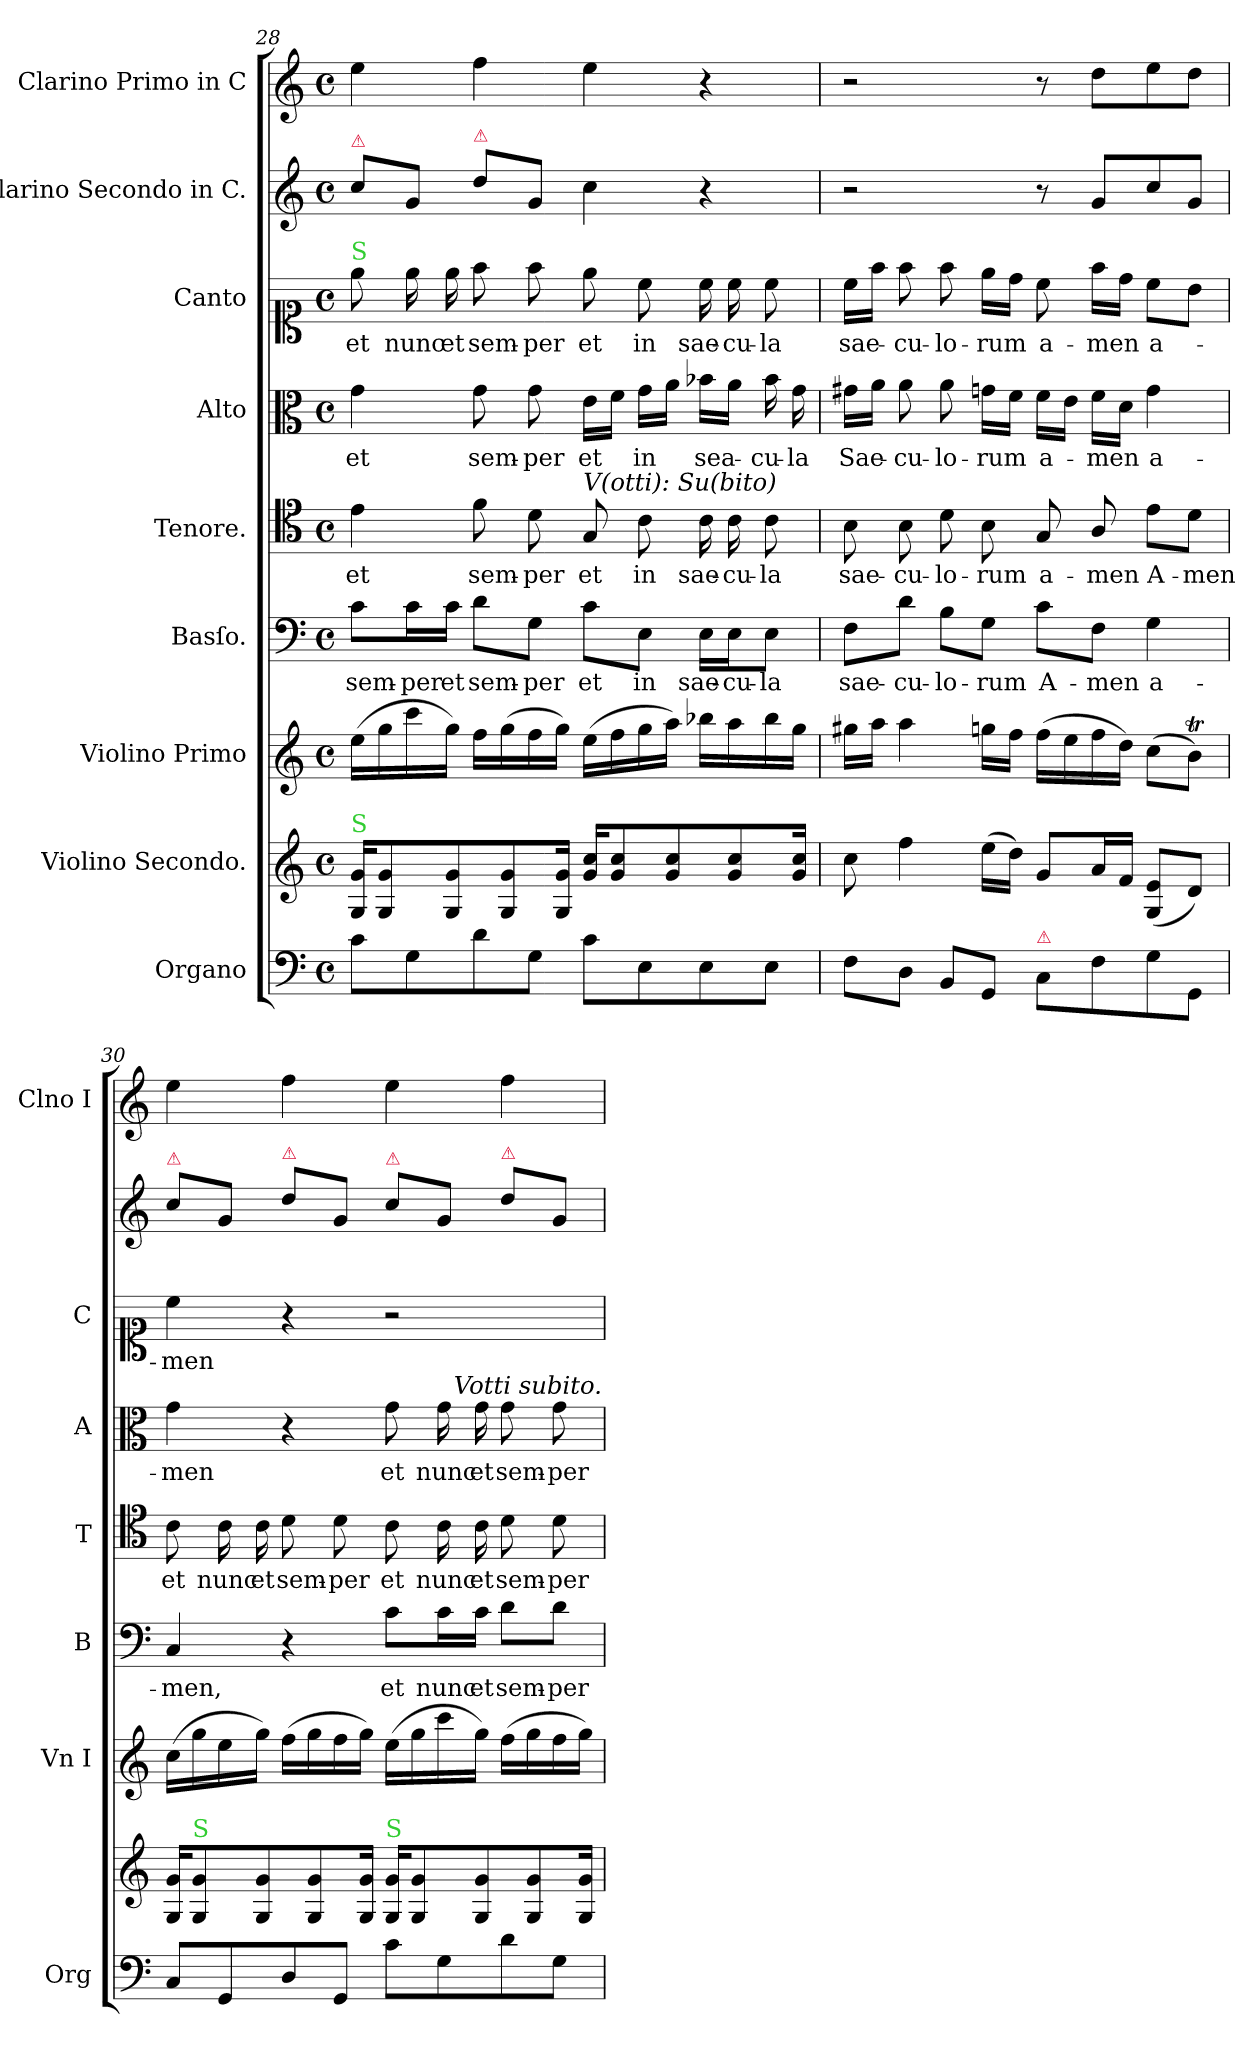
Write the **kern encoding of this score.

**kern	**kern	**kern	**kern	**text	**kern	**text	**kern	**text	**kern	**text	**kern	**kern
*part9	*part8	*part7	*part6	*part6	*part5	*part5	*part4	*part4	*part3	*part3	*part2	*part1
*staff9	*staff8	*staff7	*staff6	*staff6	*staff5	*staff5	*staff4	*staff4	*staff3	*staff3	*staff2	*staff1
*I"Organo	*I"Violino Secondo.	*I"Violino Primo	*I"Basſo.	*	*I"Tenore.	*	*I"Alto	*	*I"Canto	*	*I"Clarino Secondo in C.	*I"Clarino Primo in C
*I'Org	*	*I'Vn I	*I'B	*	*I'T	*	*I'A	*	*I'C	*	*	*I'Clno I
*clefF4	*clefG2	*clefG2	*clefF4	*	*clefC4	*	*clefC3	*	*clefC1	*	*clefG2	*clefG2
*k[]	*k[]	*k[]	*k[]	*	*k[]	*	*k[]	*	*k[]	*	*k[]	*k[]
*M4/4	*M4/4	*M4/4	*M4/4	*	*M4/4	*	*M4/4	*	*M4/4	*	*M4/4	*M4/4
*met(c)	*met(c)	*met(c)	*met(c)	*	*met(c)	*	*met(c)	*	*met(c)	*	*met(c)	*met(c)
=28	=28	=28	=28	=28	=28	=28	=28	=28	=28	=28	=28	=28
!	!	!	!	!	!	!	!	!	!	!	!LO:TX:a:i:color=crimson:t=⚠	!
!	!	!	!	!	!	!	!	!	!LO:TX:a:color=limegreen:t=S	!	!	!
!	!LO:TX:a:color=limegreen:t=S	!	!	!	!	!	!	!	!	!	!	!
8c\L	16G/ 16g/KL	(16ee\LL	8c\L	sem-	4e\	et	4g\	et	8ee\	et	8cc\L	4ee\
.	8G/ 8g/	16gg\	.	.	.	.	.	.	.	.	.	.
8G\	.	16ccc\	16c\L	-per	.	.	.	.	16ee\	nunc	8g/J	.
.	8G/ 8g/	16gg\JJ)	16c\JJ	et	.	.	.	.	16ee\	et	.	.
!	!	!	!	!	!	!	!	!	!	!	!LO:TX:a:i:color=crimson:t=⚠	!
8d\	.	16ff\LL	8d\L	sem-	8f\	sem-	8g\	sem-	8ff\	sem-	8dd\L	4ff\
.	8G/ 8g/	(16gg\	.	.	.	.	.	.	.	.	.	.
8G\J	.	16ff\	8G\J	-per	8d\	-per	8g\	-per	8ff\	-per	8g/J	.
.	16G/ 16g/Jk	16gg\JJ)	.	.	.	.	.	.	.	.	.	.
!	!	!	!	!	!LO:TX:a:i:t=V(otti)&colon; Su(bito)	!	!	!	!	!	!	!
8c\L	16g/ 16cc/KL	(16ee\LL	8c\L	et	8G/	et	16e\LL	et	8ee\	et	4cc\	4ee\
.	8g/ 8cc/	16ff\	.	.	.	.	16f\JJ	.	.	.	.	.
8E\	.	16gg\	8E\J	in	8c\	in	16g\LL	in	8cc\	in	.	.
.	8g/ 8cc/	16aa\JJ)	.	.	.	.	16a\JJ	.	.	.	.	.
8E\	.	16bb-X\LL	16E\LL	sae-	16c\	sae-	16b-X\LL	sea-	16cc\	sae-	4r	4r
.	8g/ 8cc/	16aa\	16E\J	-cu-	16c\	-cu-	16a\JJ	.	16cc\	-cu-	.	.
8E\J	.	16bb-\	8E\J	-la	8c\	-la	16b-\	-cu-	8cc\	-la	.	.
.	16g/ 16cc/Jk	16gg\JJ	.	.	.	.	16g\	-la	.	.	.	.
=29	=29	=29	=29	=29	=29	=29	=29	=29	=29	=29	=29	=29
8F\L	8cc\	16gg#X\LL	8F\L	sae-	8B\	sae-	16g#X\LL	Sae-	16cc\LL	sae-	2r	2r
.	.	16aa\JJ	.	.	.	.	16a\JJ	.	16ff\JJ	.	.	.
8D\J	4ff\	4aa\	8d\J	-cu-	8B\	-cu-	8a\	-cu-	8ff\	-cu-	.	.
8BB/L	.	.	8B\L	-lo-	8d\	-lo-	8a\	-lo-	8ff\	-lo-	.	.
8GG/J	(16ee\LL	16ggn\LL	8G\J	-rum	8B\	-rum	16gn\LL	-rum	16ee\LL	-rum	.	.
.	16dd\JJ)	16ff\JJ	.	.	.	.	16f\JJ	.	16dd\JJ	.	.	.
!LO:TX:a:i:color=crimson:t=⚠	!	!	!	!	!	!	!	!	!	!	!	!
8C\L	8g/L	(16ff\LL	8c\L	A-	8G/	a-	16f\LL	a-	8cc\	a-	8r	8r
.	.	16ee\	.	.	.	.	16e\JJ	.	.	.	.	.
8F\	16a/L	16ff\	8F\J	-men	8A/	-men	16f\LL	-men	16ff\LL	-men	8g/L	8dd\L
.	16f/JJ	16dd\JJ)	.	.	.	.	16d\JJ	.	16dd\JJ	.	.	.
8G\	(8G/ 8e/L	(8cc\L	4G\	a-	8e\L	A-	4g\	a-	8cc\L	a-	8cc/	8ee\
8GG/J	8d/J)	8bt\J)	.	.	8d\J	-men	.	.	8b\J	.	8g/J	8dd\J
=30	=30	=30	=30	=30	=30	=30	=30	=30	=30	=30	=30	=30
!	!	!	!	!	!	!	!	!	!	!	!LO:TX:a:i:color=crimson:t=⚠	!
8C/L	16G/ 16g/KL	(16cc\LL	4C/	-men,	8c\	et	4g\	-men	4cc\	-men	8cc\L	4ee\
!	!LO:TX:a:color=limegreen:t=S	!	!	!	!	!	!	!	!	!	!	!
.	8G/ 8g/	16gg\	.	.	.	.	.	.	.	.	.	.
8GG/	.	16ee\	.	.	16c\	nunc	.	.	.	.	8g/J	.
.	8G/ 8g/	16gg\JJ)	.	.	16c\	et	.	.	.	.	.	.
!	!	!	!	!	!	!	!	!	!	!	!LO:TX:a:i:color=crimson:t=⚠	!
8D/	.	(16ff\LL	4r	.	8d\	sem-	4r	.	4r	.	8dd\L	4ff\
.	8G/ 8g/	16gg\	.	.	.	.	.	.	.	.	.	.
8GG/J	.	16ff\	.	.	8d\	-per	.	.	.	.	8g/J	.
.	16G/ 16g/Jk	16gg\JJ)	.	.	.	.	.	.	.	.	.	.
!	!	!	!	!	!	!	!	!	!	!	!LO:TX:a:i:color=crimson:t=⚠	!
!	!LO:TX:a:color=limegreen:t=S	!	!	!	!	!	!	!	!	!	!	!
8c\L	16G/ 16g/KL	(16ee\LL	8c\L	et	8c\	et	8g\	et	2r	.	8cc\L	4ee\
.	8G/ 8g/	16gg\	.	.	.	.	.	.	.	.	.	.
8G\	.	16ccc\	16c\L	nunc	16c\	nunc	16g\	nunc	.	.	8g/J	.
.	8G/ 8g/	16gg\JJ)	16c\JJ	et	16c\	et	16g\	et	.	.	.	.
!	!	!	!	!	!	!	!	!	!	!	!LO:TX:a:i:color=crimson:t=⚠	!
8d\	.	(16ff\LL	8d\L	sem-	8d\	sem-	8g\	sem-	.	.	8dd\L	4ff\
.	8G/ 8g/	16gg\	.	.	.	.	.	.	.	.	.	.
8G\J	.	16ff\	8d\J	-per	8d\	-per	8g\	-per	.	.	8g/J	.
.	16G/ 16g/Jk	16gg\JJ)	.	.	.	.	.	.	.	.	.	.
!	!	!	!	!	!	!	!LO:TX:a:i:t=Votti subito.	!	!	!	!	!
=	=	=	=	=	=	=	=	=	=	=	=	=
*-	*-	*-	*-	*-	*-	*-	*-	*-	*-	*-	*-	*-
